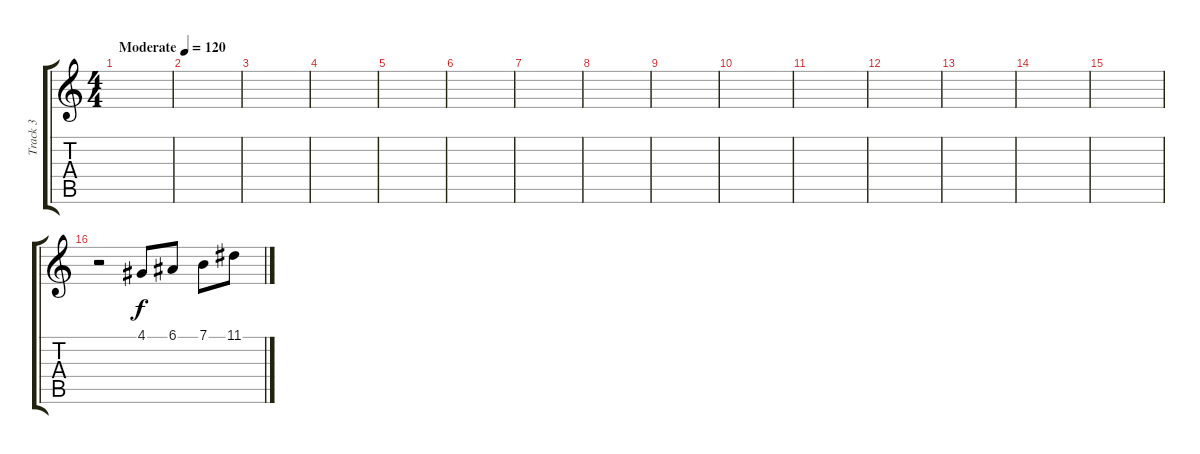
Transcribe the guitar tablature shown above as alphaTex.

\track ("Track 3" "Track 3") {instrument sitar}
\staff {score tabs}
\tuning (E4 B3 G3 D3 A2 E2) {hide}
\ts (4 4)
\tempo (120 "Moderate")
\clef g2
\ks c
|
|
|
|
|
|
|
|
|
|
|
|
|
|
|
r.2 4.1.8 6.1.8 7.1.8 11.1.8
